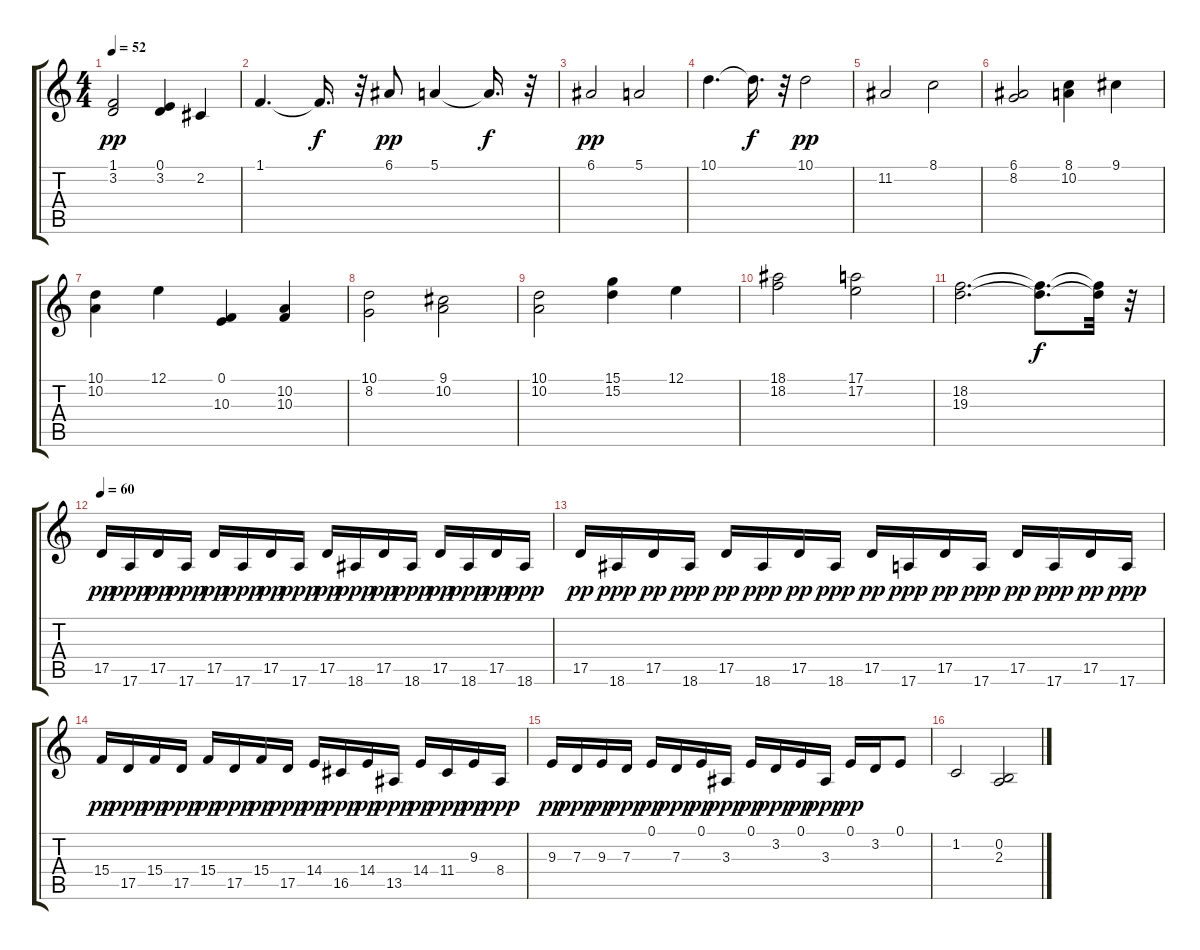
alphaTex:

\track "" {instrument stringensemble1}
\staff {score tabs}
\tuning (E4 B3 G3 D3 A2 E2) {hide}
\ts (4 4)
\tempo 52
\clef g2
\ks c
(1.1 3.2).2{dy pp} (0.1 3.2).4 2.2.4 |
1.1.4{d} 1.1{t}.16{d dy f} r.32 6.1.8{dy pp} 5.1.4 5.1{t}.16{d dy f} r.32 |
6.1.2{dy pp} 5.1.2 |
10.1.4{d} 10.1{t}.16{d dy f} r.32 10.1.2{dy pp} |
11.2.2 8.1.2 |
(6.1 8.2).2 (8.1 10.2).4 9.1.4 |
(10.1 10.2).4 12.1.4 (0.1 10.3).4 (10.2 10.3).4 |
(10.1 8.2).2 (9.1 10.2).2 |
(10.1 10.2).2 (15.1 15.2).4 12.1.4 |
(18.1 18.2).2 (17.1 17.2).2 |
(18.2 19.3).2{d} (18.2{t} 19.3{t}).8{d dy f} (18.2{t} 19.3{t}).32 r.32 |
\tempo 60
17.5.16{dy pp} 17.6.16{dy ppp} 17.5.16{dy pp} 17.6.16{dy ppp} 17.5.16{dy pp} 17.6.16{dy ppp} 17.5.16{dy pp} 17.6.16{dy ppp} 17.5.16{dy pp} 18.6.16{dy ppp} 17.5.16{dy pp} 18.6.16{dy ppp} 17.5.16{dy pp} 18.6.16{dy ppp} 17.5.16{dy pp} 18.6.16{dy ppp} |
17.5.16{dy pp} 18.6.16{dy ppp} 17.5.16{dy pp} 18.6.16{dy ppp} 17.5.16{dy pp} 18.6.16{dy ppp} 17.5.16{dy pp} 18.6.16{dy ppp} 17.5.16{dy pp} 17.6.16{dy ppp} 17.5.16{dy pp} 17.6.16{dy ppp} 17.5.16{dy pp} 17.6.16{dy ppp} 17.5.16{dy pp} 17.6.16{dy ppp} |
15.4.16{dy pp} 17.5.16{dy ppp} 15.4.16{dy pp} 17.5.16{dy ppp} 15.4.16{dy pp} 17.5.16{dy ppp} 15.4.16{dy pp} 17.5.16{dy ppp} 14.4.16{dy pp} 16.5.16{dy ppp} 14.4.16{dy pp} 13.5.16{dy ppp} 14.4.16{dy pp} 11.4.16{dy ppp} 9.3.16{dy pp} 8.4.16{dy ppp} |
9.3.16{dy pp} 7.3.16{dy ppp} 9.3.16{dy pp} 7.3.16{dy ppp} 0.1.16{dy pp} 7.3.16{dy ppp} 0.1.16{dy pp} 3.3.16{dy ppp} 0.1.16{dy pp} 3.2.16{dy ppp} 0.1.16{dy pp} 3.3.16{dy ppp} 0.1.16{dy pp} 3.2.16 0.1.8 |
1.2.2{instrument tremolostrings} (0.2 2.3).2
